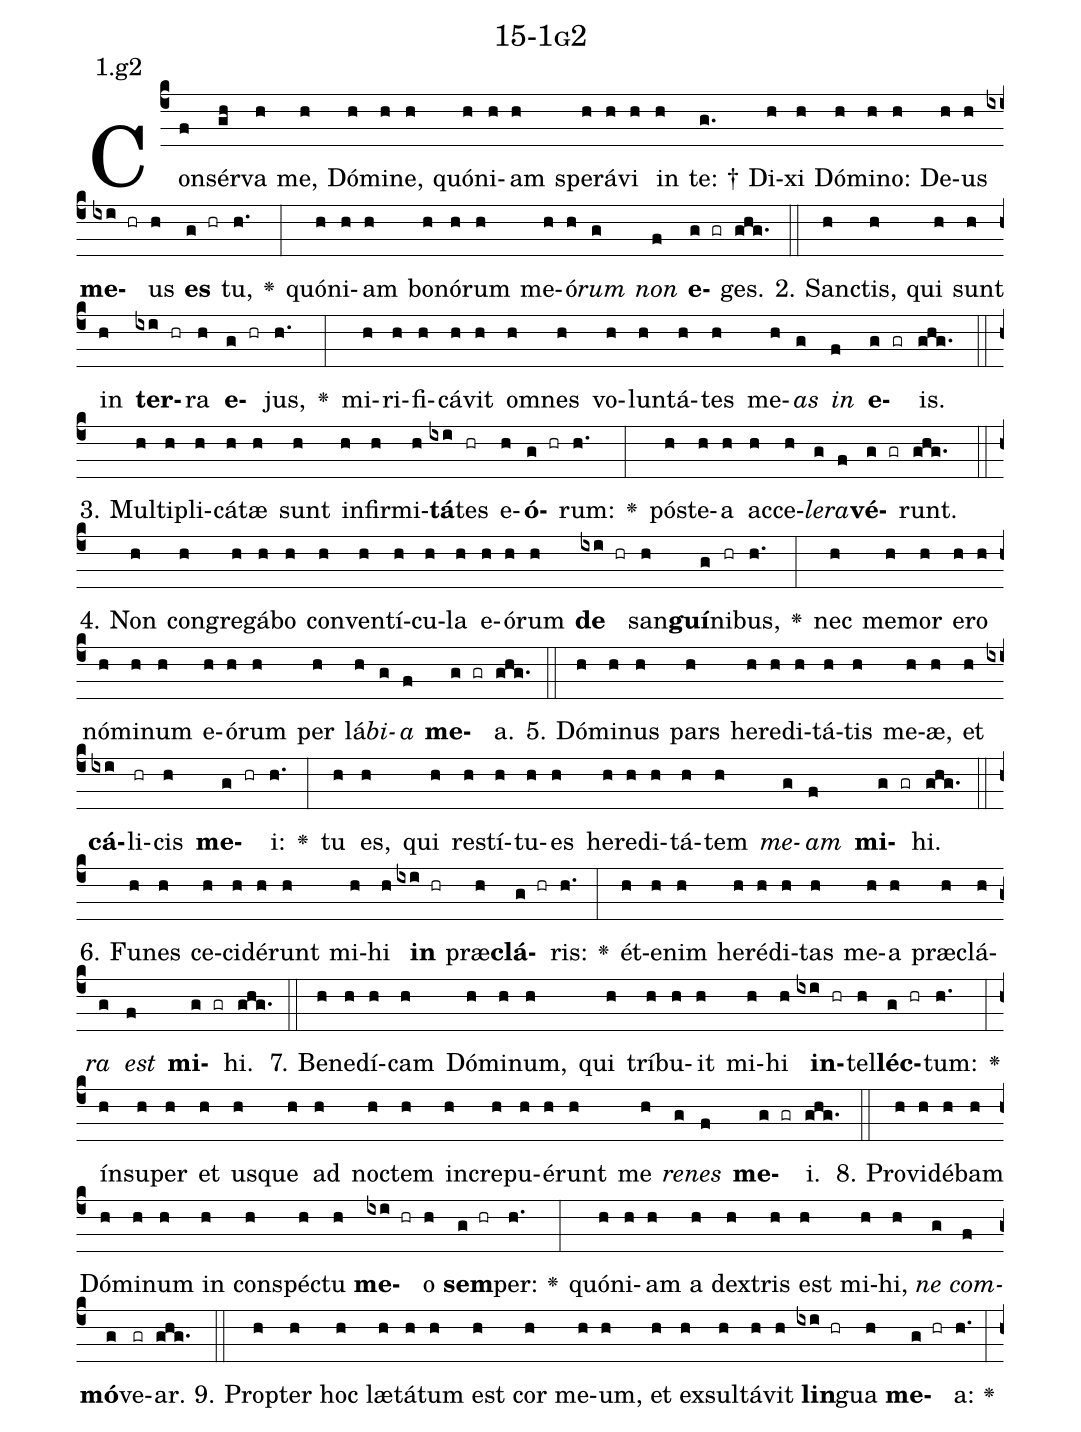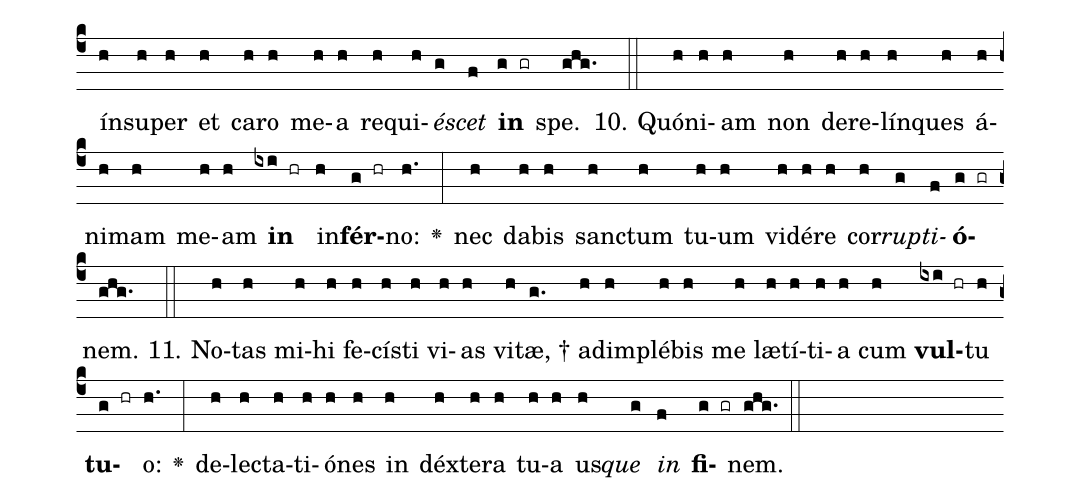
name: 15-1g2;
annotation: 1.g2;
%%
(c4)Con(f)sér(gh)va(h) me,(h) Dó(h)mi(h)ne,(h) quón(h)i(h)am(h) spe(h)rá(h)vi(h) in(h) te: †(g.) Di(h)xi(h) Dó(h)mi(h)no:(h) De(h)us(h) <b>me</b>(ixi hr)us(h) <b>es</b>(g hr) tu,(h.) <v>\greheightstar</v>(:) quón(h)i(h)am(h) bo(h)nó(h)rum(h) me(h)ó(h)<i>rum</i>(g) <i>non</i>(f) <b>e</b>(g gr)ges.(ghg.) (::)
2. Sanc(h)tis,(h) qui(h) sunt(h) in(h) <b>ter</b>(ixi hr)ra(h) <b>e</b>(g hr)jus,(h.) <v>\greheightstar</v>(:) mi(h)ri(h)fi(h)cá(h)vit(h) om(h)nes(h) vo(h)lun(h)tá(h)tes(h) me(h)<i>as</i>(g) <i>in</i>(f) <b>e</b>(g gr)is.(ghg.) (::)
3. Mul(h)ti(h)pli(h)cá(h)tæ(h) sunt(h) in(h)fir(h)mi(h)<b>tá</b>(ixi)tes(hr) e(h)<b>ó</b>(g hr)rum:(h.) <v>\greheightstar</v>(:) póst(h)e(h)a(h) ac(h)ce(h)<i>le</i>(g)<i>ra</i>(f)<b>vé</b>(g gr)runt.(ghg.) (::)
4. Non(h) con(h)gre(h)gá(h)bo(h) con(h)ven(h)tí(h)cu(h)la(h) e(h)ó(h)rum(h) <b>de</b>(ixi hr) san(h)<b>guí</b>(g)ni(hr)bus,(h.) <v>\greheightstar</v>(:) nec(h) me(h)mor(h) e(h)ro(h) nó(h)mi(h)num(h) e(h)ó(h)rum(h) per(h) lá(h)<i>bi</i>(g)<i>a</i>(f) <b>me</b>(g gr)a.(ghg.) (::)
5. Dó(h)mi(h)nus(h) pars(h) he(h)re(h)di(h)tá(h)tis(h) me(h)æ,(h) et(h) <b>cá</b>(ixi)li(hr)cis(h) <b>me</b>(g hr)i:(h.) <v>\greheightstar</v>(:) tu(h) es,(h) qui(h) re(h)stí(h)tu(h)es(h) he(h)re(h)di(h)tá(h)tem(h) <i>me</i>(g)<i>am</i>(f) <b>mi</b>(g gr)hi.(ghg.) (::)
6. Fu(h)nes(h) ce(h)ci(h)dé(h)runt(h) mi(h)hi(h) <b>in</b>(ixi hr) præ(h)<b>clá</b>(g hr)ris:(h.) <v>\greheightstar</v>(:) ét(h)e(h)nim(h) he(h)ré(h)di(h)tas(h) me(h)a(h) præ(h)clá(h)<i>ra</i>(g) <i>est</i>(f) <b>mi</b>(g gr)hi.(ghg.) (::)
7. Be(h)ne(h)dí(h)cam(h) Dó(h)mi(h)num,(h) qui(h) trí(h)bu(h)it(h) mi(h)hi(h) <b>in</b>(ixi hr)tel(h)<b>léc</b>(g hr)tum:(h.) <v>\greheightstar</v>(:) ín(h)su(h)per(h) et(h) us(h)que(h) ad(h) noc(h)tem(h) in(h)cre(h)pu(h)é(h)runt(h) me(h) <i>re</i>(g)<i>nes</i>(f) <b>me</b>(g gr)i.(ghg.) (::)
8. Pro(h)vi(h)dé(h)bam(h) Dó(h)mi(h)num(h) in(h) con(h)spéc(h)tu(h) <b>me</b>(ixi hr)o(h) <b>sem</b>(g hr)per:(h.) <v>\greheightstar</v>(:) quón(h)i(h)am(h) a(h) dex(h)tris(h) est(h) mi(h)hi,(h) <i>ne</i>(g) <i>com</i>(f)<b>mó</b>(g)ve(gr)ar.(ghg.) (::)
9. Prop(h)ter(h) hoc(h) læ(h)tá(h)tum(h) est(h) cor(h) me(h)um,(h) et(h) ex(h)sul(h)tá(h)vit(h) <b>lin</b>(ixi hr)gua(h) <b>me</b>(g hr)a:(h.) <v>\greheightstar</v>(:) ín(h)su(h)per(h) et(h) ca(h)ro(h) me(h)a(h) re(h)qui(h)<i>é</i>(g)<i>scet</i>(f) <b>in</b>(g gr) spe.(ghg.) (::)
10. Quón(h)i(h)am(h) non(h) de(h)re(h)lín(h)ques(h) á(h)ni(h)mam(h) me(h)am(h) <b>in</b>(ixi hr) in(h)<b>fér</b>(g hr)no:(h.) <v>\greheightstar</v>(:) nec(h) da(h)bis(h) sanc(h)tum(h) tu(h)um(h) vi(h)dé(h)re(h) cor(h)<i>rup</i>(g)<i>ti</i>(f)<b>ó</b>(g gr)nem.(ghg.) (::)
11. No(h)tas(h) mi(h)hi(h) fe(h)cís(h)ti(h) vi(h)as(h) vi(h)tæ, †(g.) ad(h)im(h)plé(h)bis(h) me(h) læ(h)tí(h)ti(h)a(h) cum(h) <b>vul</b>(ixi hr)tu(h) <b>tu</b>(g hr)o:(h.) <v>\greheightstar</v>(:) de(h)lec(h)ta(h)ti(h)ó(h)nes(h) in(h) déx(h)te(h)ra(h) tu(h)a(h) us(h)<i>que</i>(g) <i>in</i>(f) <b>fi</b>(g gr)nem.(ghg.) (::)
